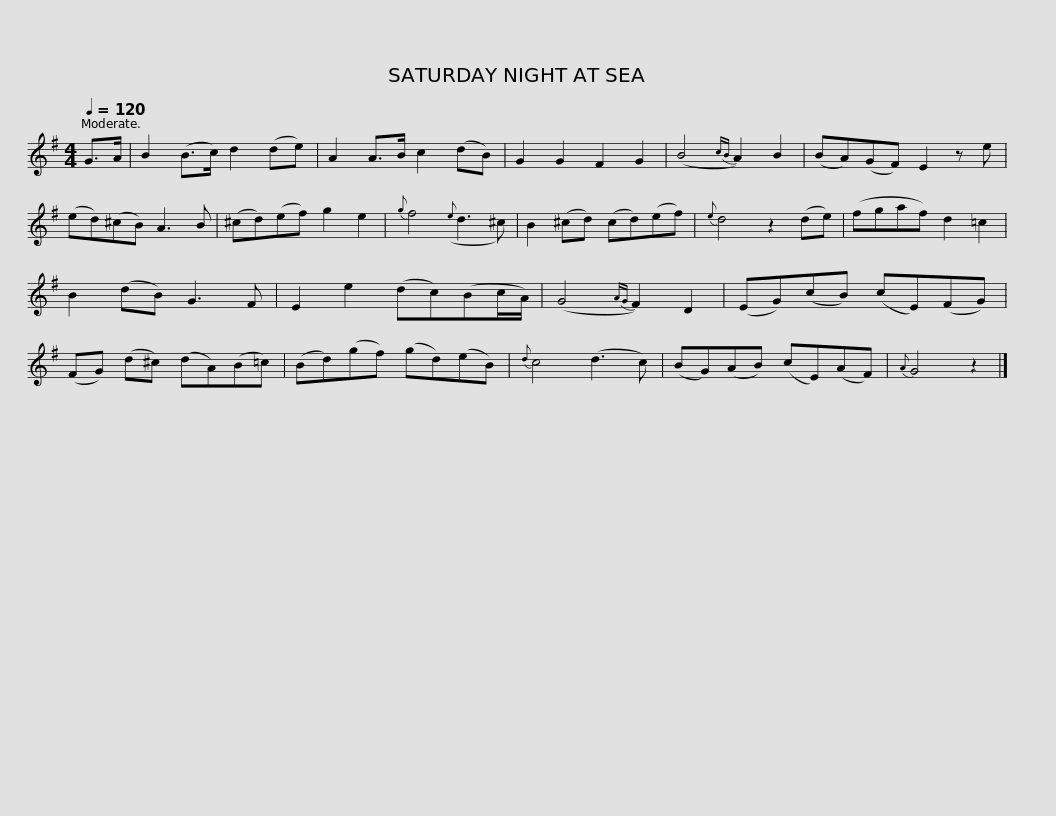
X:1
L:1/8
Q:1/4=120
M:4/4
I:linebreak $
K:G
V:1 treble
V:1
 G>A | B2 (B>c) d2 (de) | A2 A>B c2 (dB) | G2 G2 F2 G2 | (B4{cB} A2) B2 | %5
 (BA)(GF) E2 z e | (ed)(^cB) A3 B |$ (^cd)(ef) g2 e2 |{g} f4({e} d3 ^c) | B2 (^cd) (cd)(ef) | %10
{e} d4 z2 (de) | (fgaf) d2 =c2 | B2 (dB) G3 F |$ E2 e2 (dc)(Bc/A/) | (G4{AG} F2) D2 | %15
 (EG)(cB) (cE)(FG) | (FG) (d^c) (dA)(B=c) | (Bd)(gf) (gd)(eB) |{d} c4 (d3 c) |$ (BG)(AB) (cE)(AF) | %20
{A} G4 z2 |] %21
